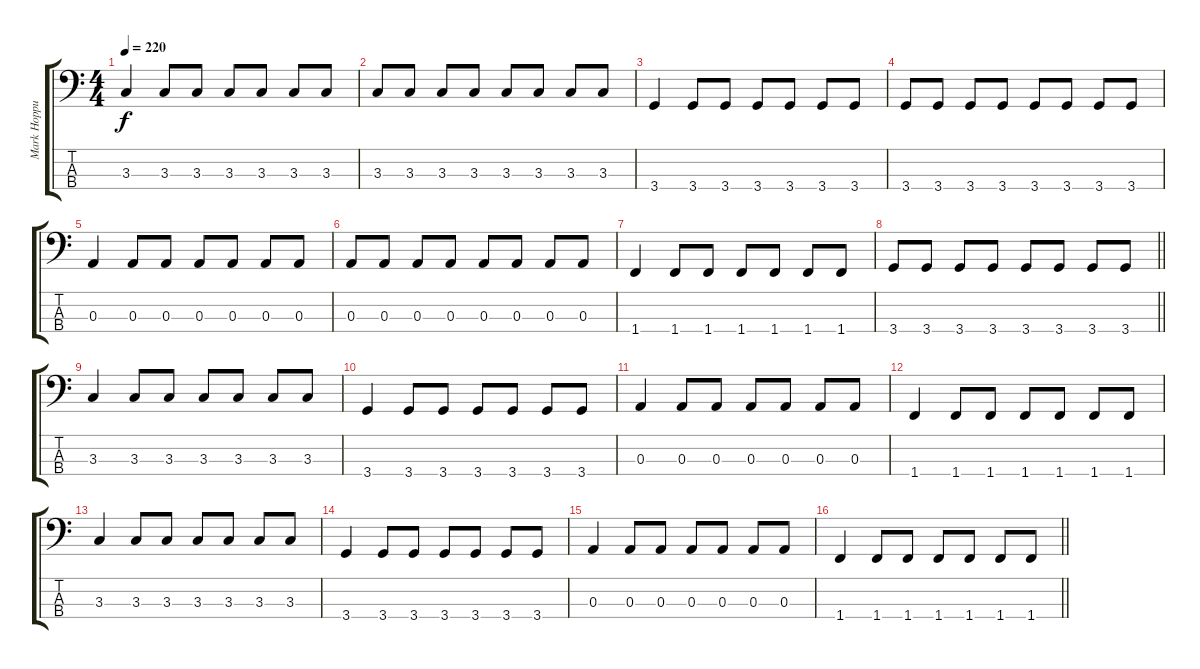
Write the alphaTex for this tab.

\track ("Mark Hoppus (Bass)" "Mark Hoppu") {instrument electricbasspick}
\staff {score tabs}
\tuning (G2 D2 A1 E1) {hide}
\ts (4 4)
\tempo 220
\clef f4
\ks c
3.3.4{dy f} 3.3.8 3.3.8 3.3.8 3.3.8 3.3.8 3.3.8 |
3.3.8 3.3.8 3.3.8 3.3.8 3.3.8 3.3.8 3.3.8 3.3.8 |
3.4.4 3.4.8 3.4.8 3.4.8 3.4.8 3.4.8 3.4.8 |
3.4.8 3.4.8 3.4.8 3.4.8 3.4.8 3.4.8 3.4.8 3.4.8 |
0.3.4 0.3.8 0.3.8 0.3.8 0.3.8 0.3.8 0.3.8 |
0.3.8 0.3.8 0.3.8 0.3.8 0.3.8 0.3.8 0.3.8 0.3.8 |
1.4.4 1.4.8 1.4.8 1.4.8 1.4.8 1.4.8 1.4.8 |
\barLineRight lightlight
3.4.8 3.4.8 3.4.8 3.4.8 3.4.8 3.4.8 3.4.8 3.4.8 |
3.3.4 3.3.8 3.3.8 3.3.8 3.3.8 3.3.8 3.3.8 |
3.4.4 3.4.8 3.4.8 3.4.8 3.4.8 3.4.8 3.4.8 |
0.3.4 0.3.8 0.3.8 0.3.8 0.3.8 0.3.8 0.3.8 |
1.4.4 1.4.8 1.4.8 1.4.8 1.4.8 1.4.8 1.4.8 |
3.3.4 3.3.8 3.3.8 3.3.8 3.3.8 3.3.8 3.3.8 |
3.4.4 3.4.8 3.4.8 3.4.8 3.4.8 3.4.8 3.4.8 |
0.3.4 0.3.8 0.3.8 0.3.8 0.3.8 0.3.8 0.3.8 |
\barLineRight lightlight
1.4.4 1.4.8 1.4.8 1.4.8 1.4.8 1.4.8 1.4.8
